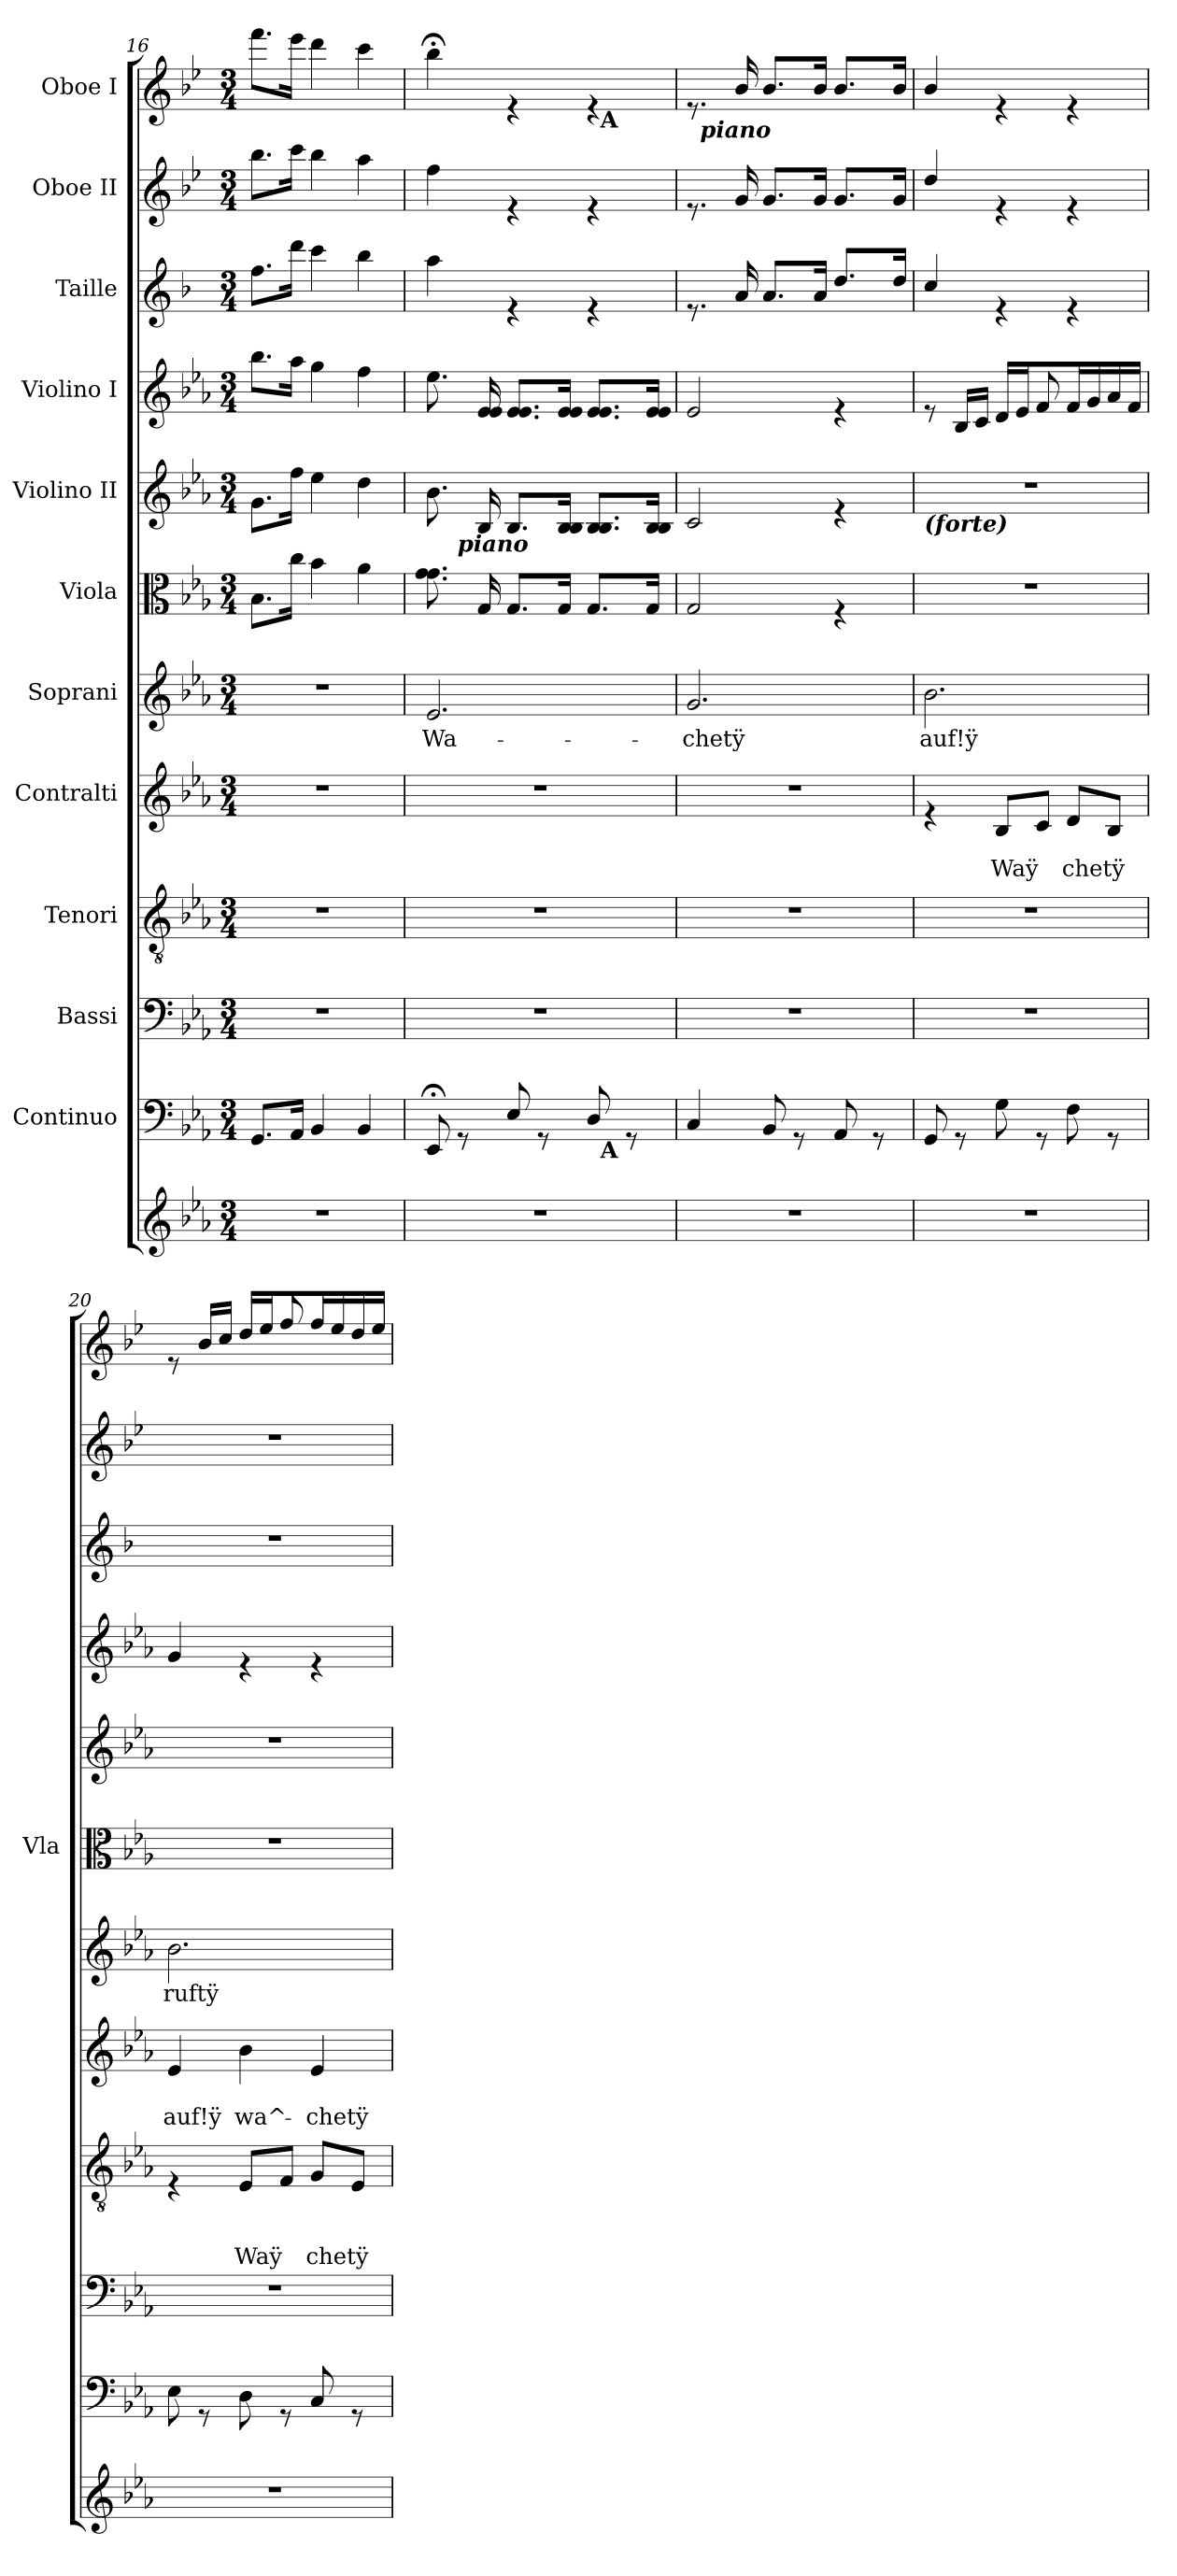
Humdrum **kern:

**kern	**kern	**kern	**kern	**text	**text	**text	**kern	**text	**text	**kern	**text	**kern	**kern	**kern	**kern	**kern	**kern
*part12	*part11	*part10	*part9	*part9	*part9	*part9	*part8	*part8	*part8	*part7	*part7	*part6	*part5	*part4	*part3	*part2	*part1
*staff12	*staff11	*staff10	*staff9	*staff9	*staff9	*staff9	*staff8	*staff8	*staff8	*staff7	*staff7	*staff6	*staff5	*staff4	*staff3	*staff2	*staff1
*	*I"Continuo	*I"Bassi	*I"Tenori	*	*	*	*I"Contralti	*	*	*I"Soprani	*	*I"Viola	*I"Violino II	*I"Violino I	*I"Taille	*I"Oboe II	*I"Oboe I
*	*	*	*	*	*	*	*	*	*	*	*	*I'Vla	*	*	*	*	*
*clefG2	*clefF4	*clefF4	*clefGv2	*	*	*	*clefG2	*	*	*clefG2	*	*clefC3	*clefG2	*clefG2	*clefG2	*clefG2	*clefG2
*	*	*	*	*	*	*	*	*	*	*	*	*	*	*	*ITrd4c7	*ITrd4c7	*ITrd4c7
*k[b-e-a-]	*k[b-e-a-]	*k[b-e-a-]	*k[b-e-a-]	*	*	*	*k[b-e-a-]	*	*	*k[b-e-a-]	*	*k[b-e-a-]	*k[b-e-a-]	*k[b-e-a-]	*k[b-e-]	*k[b-e-a-]	*k[b-e-a-]
*E-:	*E-:	*E-:	*E-:	*	*	*	*E-:	*	*	*E-:	*	*E-:	*E-:	*E-:	*B-:	*E-:	*E-:
*M3/4	*M3/4	*M3/4	*M3/4	*	*	*	*M3/4	*	*	*M3/4	*	*M3/4	*M3/4	*M3/4	*M3/4	*M3/4	*M3/4
=16	=16	=16	=16	=16	=16	=16	=16	=16	=16	=16	=16	=16	=16	=16	=16	=16	=16
2.r	8.GG/L	2.r	2.r	.	.	.	2.r	.	.	2.r	.	8.B-\L	8.g\L	8.bb-\L	8.b-\L	8.ee-\L	8.bb-\L
.	16AA-/Jk	.	.	.	.	.	.	.	.	.	.	16cc\Jk	16ff\Jk	16aa-\Jk	16gg\Jk	16ff\Jk	16aa-\Jk
.	4BB-/	.	.	.	.	.	.	.	.	.	.	4b-\	4ee-\	4gg\	4ff\	4ee-\	4gg\
.	4BB-/	.	.	.	.	.	.	.	.	.	.	4a-\	4dd\	4ff\	4ee-\	4dd\	4ff\
=17	=17	=17	=17	=17	=17	=17	=17	=17	=17	=17	=17	=17	=17	=17	=17	=17	=17
!	!	!	!	!	!	!	!	!	!	!	!LO:LY:b	!	!	!	!	!	!
*	*^	*	*	*	*	*	*	*	*	*	*	*	*^	*	*	*	*^
2.r	8EE-;/	2ryy	2.r	2.r	.	.	.	2.r	.	.	2.e-/	Wa-	8.g\ 8.g\	8.b-\	8ryy	8.ee-\	4dd\	4b-\	4ee-;<\	2ryy
!	!	!	!	!	!	!	!	!	!	!	!	!	!	!	!LO:TX:b:Bi:t=piano	!	!	!	!	!
.	8rGG	.	.	.	.	.	.	.	.	.	.	.	.	.	2ryy	.	.	.	.	.
.	.	.	.	.	.	.	.	.	.	.	.	.	16G/	16B-/	.	16e-/ 16e-/	.	.	.	.
.	8E-/	.	.	.	.	.	.	.	.	.	.	.	8.G/L	8.B-/L	.	8.e-/ 8.e-/L	4re	4re	4re	.
.	8rGG	.	.	.	.	.	.	.	.	.	.	.	.	.	.	.	.	.	.	.
.	.	.	.	.	.	.	.	.	.	.	.	.	16G/Jk	16B-/ 16B-/Jk	.	16e-/ 16e-/Jk	.	.	.	.
.	8D/	32ryy	.	.	.	.	.	.	.	.	.	.	8.G/L	8.B-/ 8.B-/L	.	8.e-/ 8.e-/L	4re	4re	4re	32ryy
!	!	!	!	!	!	!	!	!	!	!	!	!	!	!	!	!	!	!	!	!LO:TX:b:B:t=A
!	!	!LO:TX:b:B:t=A	!	!	!	!	!	!	!	!	!	!	!	!	!	!	!	!	!	!
.	.	8..ryy	.	.	.	.	.	.	.	.	.	.	.	.	.	.	.	.	.	8..ryy
.	8rGG	.	.	.	.	.	.	.	.	.	.	.	.	.	8ryy	.	.	.	.	.
.	.	.	.	.	.	.	.	.	.	.	.	.	16G/Jk	16B-/ 16B-/Jk	.	16e-/ 16e-/Jk	.	.	.	.
!!LO:PB:g=z	!!
=18	=18	=18	=18	=18	=18	=18	=18	=18	=18	=18	=18	=18	=18	=18	=18	=18	=18	=18	=18	=18
!	!	!	!	!	!	!	!	!	!	!	!	!LO:LY:b	!	!	!	!	!	!	!	!
*	*v	*v	*	*	*	*	*	*	*	*	*	*	*	*v	*v	*	*	*	*	*
2.r	4C/	2.r	2.r	.	.	.	2.r	.	.	2.g/	-chetÿ	2G/	2c/	2e-/	8.re	8.re	8.re	32ryy
!	!	!	!	!	!	!	!	!	!	!	!	!	!	!	!	!	!	!LO:TX:b:Bi:t=piano
.	.	.	.	.	.	.	.	.	.	.	.	.	.	.	.	.	.	2ryy
.	.	.	.	.	.	.	.	.	.	.	.	.	.	.	16d/	16c/	16e-/	.
.	8BB-/	.	.	.	.	.	.	.	.	.	.	.	.	.	8.d/L	8.c/L	8.e-/L	.
.	8rGG	.	.	.	.	.	.	.	.	.	.	.	.	.	.	.	.	.
.	.	.	.	.	.	.	.	.	.	.	.	.	.	.	16d/Jk	16c/Jk	16e-/Jk	.
.	8AA-/	.	.	.	.	.	.	.	.	.	.	4rF	4re	4re	8.g/L	8.c/L	8.e-/L	.
.	.	.	.	.	.	.	.	.	.	.	.	.	.	.	.	.	.	8..ryy
.	8rGG	.	.	.	.	.	.	.	.	.	.	.	.	.	.	.	.	.
.	.	.	.	.	.	.	.	.	.	.	.	.	.	.	16g/Jk	16c/Jk	16e-/Jk	.
!!LO:LB:g=z
=19	=19	=19	=19	=19	=19	=19	=19	=19	=19	=19	=19	=19	=19	=19	=19	=19	=19	=19
!	!	!	!	!	!	!	!	!	!	!	!	!	!LO:TX:b:Bi:t=(forte)	!	!	!	!	!
!	!	!	!	!	!	!	!	!	!	!	!LO:LY:b	!	!	!	!	!	!	!
*	*	*	*	*	*	*	*	*	*	*	*	*	*	*^	*	*	*v	*v
2.r	8GG/	2.r	2.r	.	.	.	4re	.	.	2.b-\	auf!ÿ	2.r	2.r	8re	4.ryy	4f/	4g/	4e-/
.	8rGG	.	.	.	.	.	.	.	.	.	.	.	.	16B-/LL	.	.	.	.
.	.	.	.	.	.	.	.	.	.	.	.	.	.	16c/JJ	.	.	.	.
!	!	!	!	!	!	!	!	!	!LO:LY:b	!	!	!	!	!	!	!	!	!
.	8G\	.	.	.	.	.	8B-/L	.	Waÿ	.	.	.	.	16d/LL	.	4re	4re	4re
.	.	.	.	.	.	.	.	.	.	.	.	.	.	16e-/	.	.	.	.
.	8rGG	.	.	.	.	.	8c/J	.	.	.	.	.	.	8ryy	8f/	.	.	.
!	!	!	!	!	!	!	!	!	!LO:LY:b	!	!	!	!	!	!	!	!	!
.	8F\	.	.	.	.	.	8d/L	.	chetÿ	.	.	.	.	16f/	4ryy	4re	4re	4re
.	.	.	.	.	.	.	.	.	.	.	.	.	.	16g/	.	.	.	.
.	8rGG	.	.	.	.	.	8B-/J	.	.	.	.	.	.	16a-/	.	.	.	.
.	.	.	.	.	.	.	.	.	.	.	.	.	.	16f/JJ	.	.	.	.
*	*	*	*	*	*	*	*	*	*	*	*	*	*	*v	*v	*	*	*
=20	=20	=20	=20	=20	=20	=20	=20	=20	=20	=20	=20	=20	=20	=20	=20	=20	=20
!	!	!	!	!	!	!	!	!	!	!	!	!	!	!	!	!	!LO:TX:b:Bi:t=forte
!	!	!	!	!	!	!	!	!	!LO:LY:b	!	!LO:LY:b	!	!	!	!	!	!
*	*	*	*	*	*	*	*	*	*	*	*	*	*	*	*	*	*^
2.r	8E-\	2.r	4rE	.	.	.	4e-/	.	auf!ÿ	2.b-\	ruftÿ	2.r	2.r	4g/	2.r	2.r	8re	4.ryy
.	8rGG	.	.	.	.	.	.	.	.	.	.	.	.	.	.	.	16e-/LL	.
.	.	.	.	.	.	.	.	.	.	.	.	.	.	.	.	.	16f/JJ	.
!	!	!	!	!	!	!LO:LY:b	!	!	!LO:LY:b	!	!	!	!	!	!	!	!	!
.	8D\	.	8E-/L	.	.	Waÿ	4b-\	.	wa^-	.	.	.	.	4re	.	.	16g/LL	.
.	.	.	.	.	.	.	.	.	.	.	.	.	.	.	.	.	16a-/	.
.	8rGG	.	8F/J	.	.	.	.	.	.	.	.	.	.	.	.	.	8ryy	8b-/
!	!	!	!	!	!	!LO:LY:b	!	!	!LO:LY:b	!	!	!	!	!	!	!	!	!
.	8C/	.	8G/L	.	.	chetÿ	4e-/	.	-chetÿ	.	.	.	.	4re	.	.	16b-/	4ryy
.	.	.	.	.	.	.	.	.	.	.	.	.	.	.	.	.	16a-/	.
.	8rGG	.	8E-/J	.	.	.	.	.	.	.	.	.	.	.	.	.	16g/	.
.	.	.	.	.	.	.	.	.	.	.	.	.	.	.	.	.	16a-/JJ	.
*	*	*	*	*	*	*	*	*	*	*	*	*	*	*	*	*	*v	*v
=	=	=	=	=	=	=	=	=	=	=	=	=	=	=	=	=	=
*-	*-	*-	*-	*-	*-	*-	*-	*-	*-	*-	*-	*-	*-	*-	*-	*-	*-
